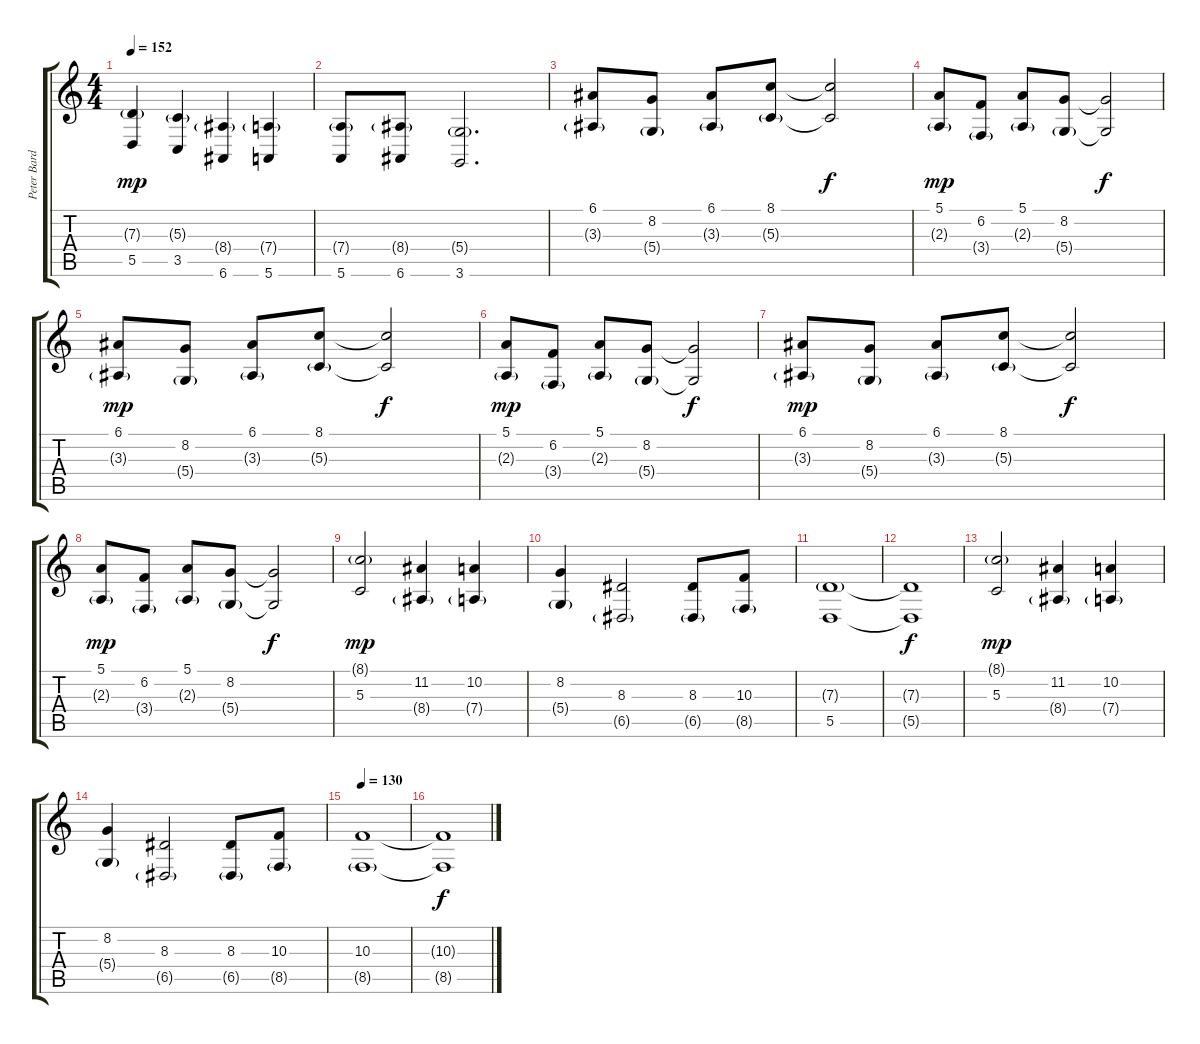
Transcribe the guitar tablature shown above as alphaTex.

\track ("Peter Bardens (Keyboard)" "Peter Bard") {instrument drawbarorgan}
\staff {score tabs}
\tuning (E4 B3 G3 D3 A2 E2) {hide}
\ts (4 4)
\tempo 152
\clef g2
\ks c
(7.3{g} 5.5).4{dy mp} (5.3{g} 3.5).4 (8.4{g} 6.6).4 (7.4{g} 5.6).4 |
(7.4{g} 5.6).8 (8.4{g} 6.6).8 (5.4{g} 3.6).2{d} |
(6.1 3.3{g}).8 (8.2 5.4{g}).8 (6.1 3.3{g}).8 (8.1 5.3{g}).8 (8.1{t} 5.3{t}).2{dy f} |
(5.1 2.3{g}).8{dy mp} (6.2 3.4{g}).8 (5.1 2.3{g}).8 (8.2 5.4{g}).8 (8.2{t} 5.4{t}).2{dy f} |
(6.1 3.3{g}).8{dy mp} (8.2 5.4{g}).8 (6.1 3.3{g}).8 (8.1 5.3{g}).8 (8.1{t} 5.3{t}).2{dy f} |
(5.1 2.3{g}).8{dy mp} (6.2 3.4{g}).8 (5.1 2.3{g}).8 (8.2 5.4{g}).8 (8.2{t} 5.4{t}).2{dy f} |
(6.1 3.3{g}).8{dy mp} (8.2 5.4{g}).8 (6.1 3.3{g}).8 (8.1 5.3{g}).8 (8.1{t} 5.3{t}).2{dy f} |
(5.1 2.3{g}).8{dy mp} (6.2 3.4{g}).8 (5.1 2.3{g}).8 (8.2 5.4{g}).8 (8.2{t} 5.4{t}).2{dy f} |
(8.1{g} 5.3).2{dy mp} (11.2 8.4{g}).4 (10.2 7.4{g}).4 |
(8.2 5.4{g}).4 (8.3 6.5{g}).2 (8.3 6.5{g}).8 (10.3 8.5{g}).8 |
(7.3{g} 5.5).1 |
(7.3{t} 5.5{t}).1{dy f} |
(8.1{g} 5.3).2{dy mp} (11.2 8.4{g}).4 (10.2 7.4{g}).4 |
(8.2 5.4{g}).4 (8.3 6.5{g}).2 (8.3 6.5{g}).8 (10.3 8.5{g}).8 |
\tempo 130
(10.3 8.5{g}).1{volume 0} |
(10.3{t} 8.5{t}).1{dy f}
